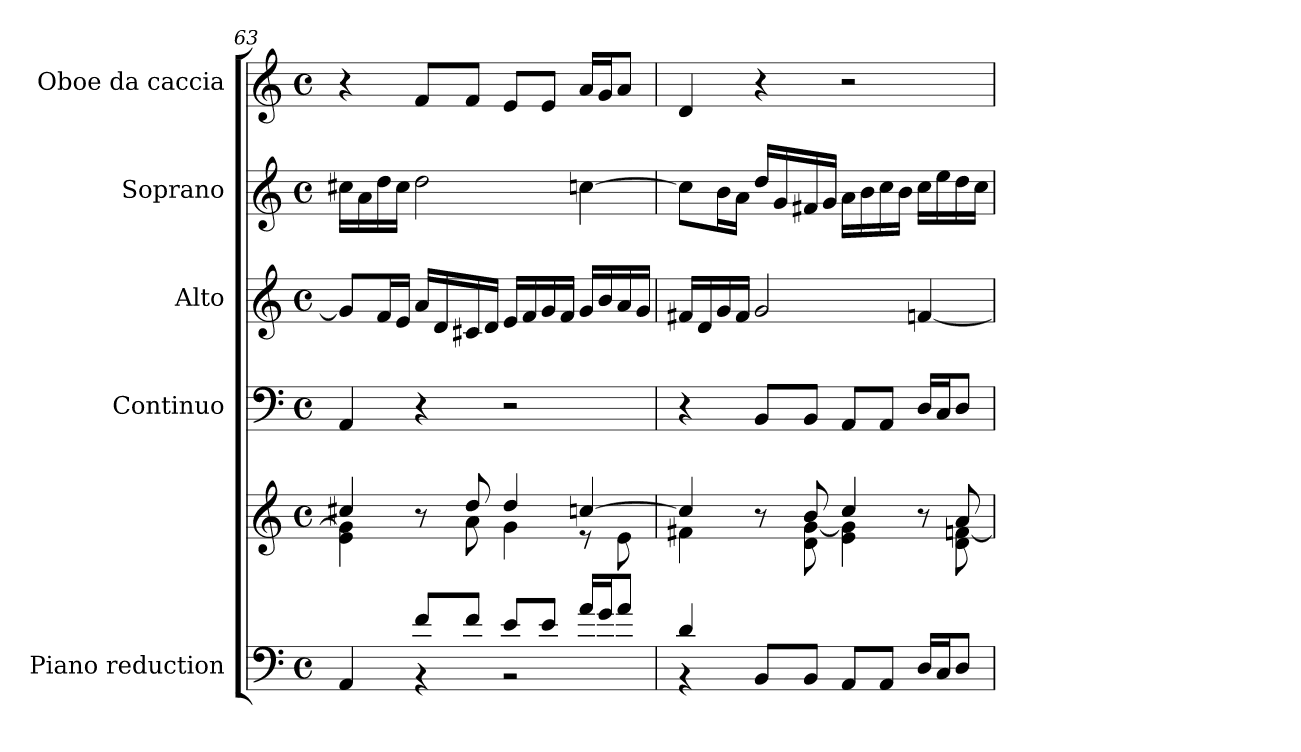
**kern	**kern	**kern	**kern	**kern	**kern
*part5	*part5	*part4	*part3	*part2	*part1
*staff6	*staff5	*staff4	*staff3	*staff2	*staff1
*I"Piano reduction	*	*I"Continuo	*I"Alto	*I"Soprano	*I"Oboe da caccia
*I'Pno	*	*	*	*	*I'Ob
*clefF4	*clefG2	*clefF4	*clefG2	*clefG2	*clefG2
*k[]	*k[]	*k[]	*k[]	*k[]	*k[]
*M4/4	*M4/4	*M4/4	*M4/4	*M4/4	*M4/4
*met(c)	*met(c)	*met(c)	*met(c)	*met(c)	*met(c)
=63	=63	=63	=63	=63	=63
*^	*^	*	*	*	*
4AA/	4ryy	4cc#X/	4e\ 4g\]	4AA/	8g/L]	16cc#X\LL	4r
.	.	.	.	.	.	16a\	.
.	.	.	.	.	16f/L	16dd\	.
.	.	.	.	.	16e/JJ	16cc#\JJ	.
8f/L	4r	8r	8ryy	4r	16a/LL	2dd\	8f/L
.	.	.	.	.	16d/	.	.
8f/J	.	8dd/	8a\	.	16c#X/	.	8f/J
.	.	.	.	.	16d/JJ	.	.
8e/L	2r	4dd/	4g\	2r	16e/LL	.	8e/L
.	.	.	.	.	16f/	.	.
8e/J	.	.	.	.	16g/	.	8e/J
.	.	.	.	.	16f/JJ	.	.
16a/LL	.	[4ccn/	8r	.	16g/LL	[4ccn\	16a/LL
16g/J	.	.	.	.	16b/	.	16g/J
8a/J	.	.	8e\	.	16a/	.	8a/J
.	.	.	.	.	16g/JJ	.	.
!!LO:PB:g=z
=64	=64	=64	=64	=64	=64	=64	=64
4d/	4r	4cc/]	4f#X\	4r	16f#X/LL	8cc\L]	4d/
.	.	.	.	.	16d/	.	.
.	.	.	.	.	16g/	16b\L	.
.	.	.	.	.	16f#/JJ	16a\JJ	.
8BB/L	4ryy	8r	8ryy	8BB/L	2g/	16dd/LL	4r
.	.	.	.	.	.	16g/	.
8BB/J	.	8b/	8d\ [8g\	8BB/J	.	16f#X/	.
.	.	.	.	.	.	16g/JJ	.
8AA/L	2ryy	4cc/	4e\ 4g\]	8AA/L	.	16a\LL	2r
.	.	.	.	.	.	16b\	.
8AA/J	.	.	.	8AA/J	.	16cc\	.
.	.	.	.	.	.	16b\JJ	.
16D/LL	.	8r	8ryy	16D/LL	[4fn/	16cc\LL	.
16C/J	.	.	.	16C/J	.	16ee\	.
8D/J	.	8a/	8d\ [8fn\	8D/J	.	16dd\	.
.	.	.	.	.	.	16cc\JJ	.
*v	*v	*	*	*	*	*	*
*	*v	*v	*	*	*	*
=	=	=	=	=	=
*-	*-	*-	*-	*-	*-
